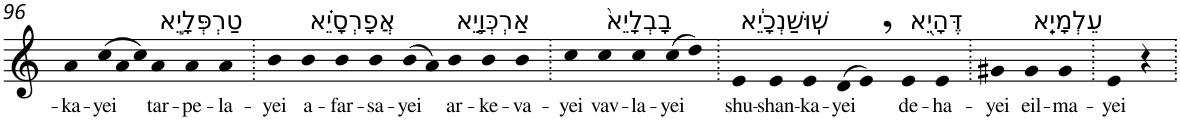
**kern	**text
*part1	*part1
*staff1	*staff1
*I"Piano	*
*I'Pno	*
!!LO:PB:g=z
*clefG2	*
*k[]	*
=96	=96
!	!LO:LY:b
4a	-ka-
*Xtuplet	*
!	!LO:LY:b
(>12cc	-yei
12a	.
12cc)	.
!LO:TX:a:t=טַרְפְּלָיֵ֣א	!
!	!LO:LY:b
4a	tar-
!	!LO:LY:b
4a	-pe-
!	!LO:LY:b
4a	-la-
=97.	=97.
!	!LO:LY:b
4b	-yei
!LO:TX:a:t=אֲפָרְסָיֵ֗א	!
!	!LO:LY:b
4b	a-
!	!LO:LY:b
4b	-far-
!	!LO:LY:b
4b	-sa-
!	!LO:LY:b
(>8b	-yei
8a)	.
!LO:TX:a:t=אַרְכְּוָיֵ֤א	!
!	!LO:LY:b
4b	ar-
!	!LO:LY:b
4b	-ke-
!	!LO:LY:b
4b	-va-
=98.	=98.
!	!LO:LY:b
4cc	-yei
!LO:TX:a:t=בָבְלָיֵא֙	!
!	!LO:LY:b
4cc	vav-
!	!LO:LY:b
4cc	-la-
!	!LO:LY:b
(>8cc	-yei
8dd)	.
=99.	=99.
!LO:TX:a:t=שֽׁוּשַׁנְכָיֵ֔א	!
!	!LO:LY:b
4e	shu-
!	!LO:LY:b
4e	-shan-
!	!LO:LY:b
4e	-ka-
!	!LO:LY:b
(>8d	-yei
8e,)	.
!LO:TX:a:t=דֶּהָיֵ֖א	!
!	!LO:LY:b
4e	de-
!	!LO:LY:b
4e	-ha-
=100.	=100.
!	!LO:LY:b
4g#X	-yei
!LO:TX:a:t=עֵלְמָיֵֽא	!
!	!LO:LY:b
4g#	eil-
!	!LO:LY:b
4g#	-ma-
=101.	=101.
!	!LO:LY:b
4e	-yei
4r	.
=.	=.
*-	*-
